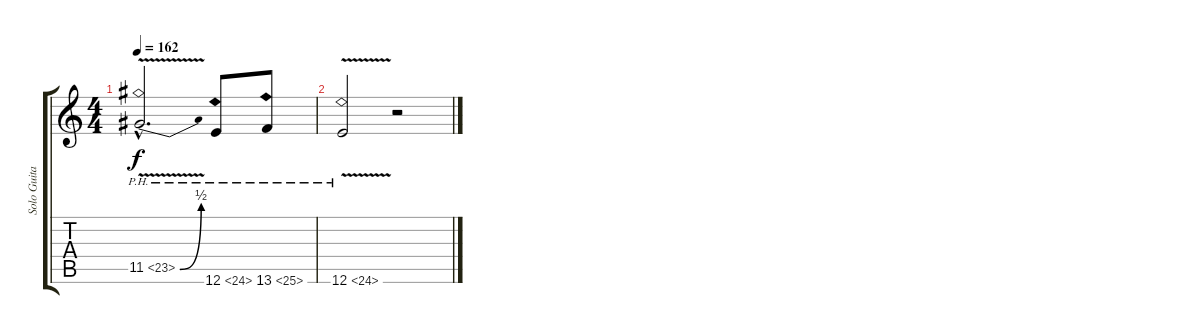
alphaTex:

\track ("Solo Guitar" "Solo Guita") {instrument distortionguitar}
\staff {score tabs}
\tuning (E4 B3 G3 D3 A2 E2) {hide}
\ts (4 4)
\tempo 162
\clef g2
\ks c
11.5{be (bend 0 0 60 2) ph 12 v hac}.2{d dy f} 12.6{ph 12}.8 13.6{ph 12}.8 |
12.6{ph 12 v}.2 r.2
